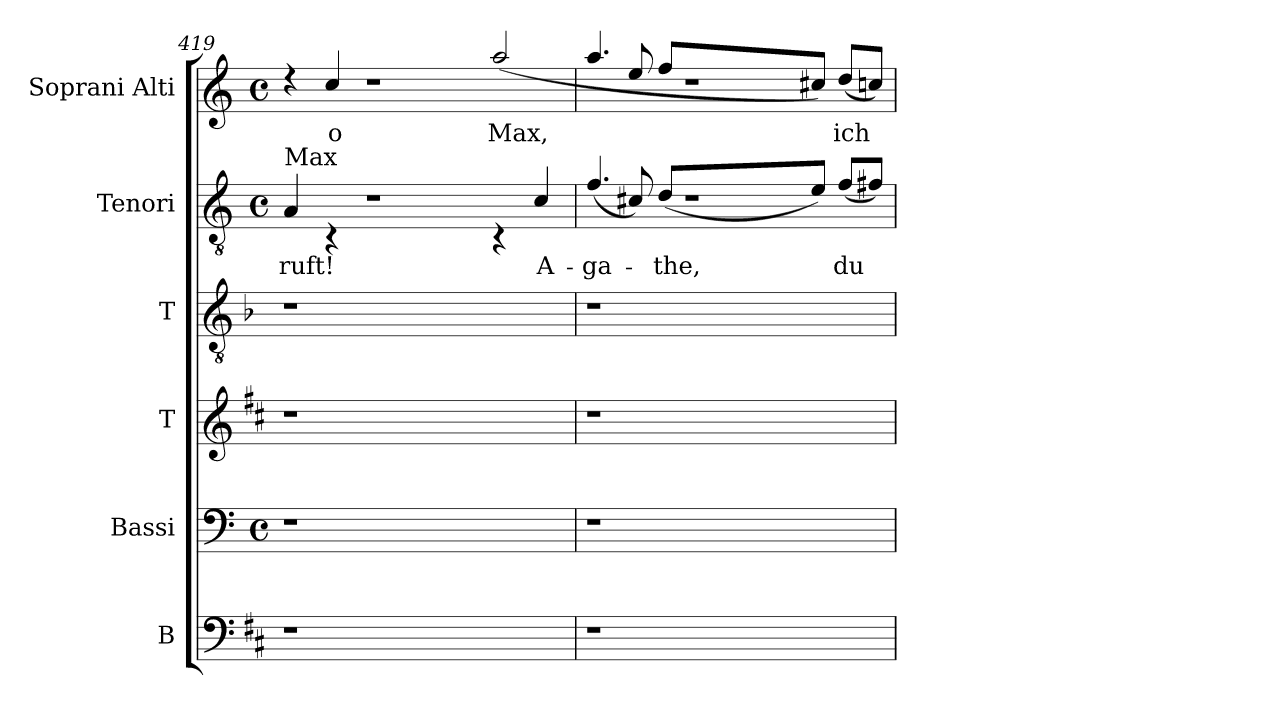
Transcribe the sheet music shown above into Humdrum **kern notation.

**kern	**kern	**kern	**kern	**kern	**text	**kern	**text
*part6	*part5	*part4	*part3	*part2	*part2	*part1	*part1
*staff6	*staff5	*staff4	*staff3	*staff2	*staff2	*staff1	*staff1
*I"B	*I"Bassi	*I"T	*I"T	*I"Tenori	*	*I"Soprani  Alti	*
*I'B	*I'B	*I'T	*I'T	*I'T	*	*I'S  A	*
!!LO:PB:g=z
*clefF4	*clefF4	*clefG2	*clefGv2	*clefGv2	*	*clefG2	*
*k[f#c#]	*k[]	*k[f#c#]	*k[b-]	*k[]	*	*k[]	*
*D:	*C:	*D:	*F:	*C:	*	*C:	*
*	*M4/4	*	*	*M4/4	*	*M4/4	*
*	*met(c)	*	*	*met(c)	*	*met(c)	*
=419	=419	=419	=419	=419	=419	=419	=419
!	!	!	!	!LO:TX:a:t=Max	!	!	!
!	!LO:N:vis=1	!	!	!	!LO:LY:b:cj	!	!
1r	1r	1r	1r	4A/	ruft!	4rcc	.
!	!	!	!	!	!	!	!LO:LY:b:cj
.	.	.	.	4rC	.	4cc/	o
.	.	.	.	1r	.	1r	.
1ryy	1ryy	1ryy	1ryy	.	.	.	.
!	!	!	!	!	!	!	!LO:LY:b:cj
.	.	.	.	4rC	.	(>2aa/	Max,
!	!	!	!	!	!LO:LY:b:cj	!	!
.	.	.	.	4c/	A-	.	.
=420	=420	=420	=420	=420	=420	=420	=420
!	!LO:N:vis=1	!	!	!LO:N:vis=4.	!LO:LY:b:cj	!LO:N:vis=4.	!
1r	1r	1r	1r	(>4f/	-ga-	4aa/	.
.	.	.	.	8c#X/)	.	8ee/	.
!	!	!	!	!	!LO:LY:b:cj	!	!
.	.	.	.	(>8d/L	-the,	8ff/L	.
.	.	.	.	1r	.	1r	.
2..ryy	2..ryy	2..ryy	2..ryy	.	.	.	.
.	.	.	.	8e/J)	.	8cc#X/J)	.
!	!	!	!	!	!LO:LY:b:cj	!	!LO:LY:b:cj
.	.	.	.	(>8f/L	du	(>8dd/L	ich
.	.	.	.	8f#X/J)	.	8ccn/J)	.
=	=	=	=	=	=	=	=
*-	*-	*-	*-	*-	*-	*-	*-
